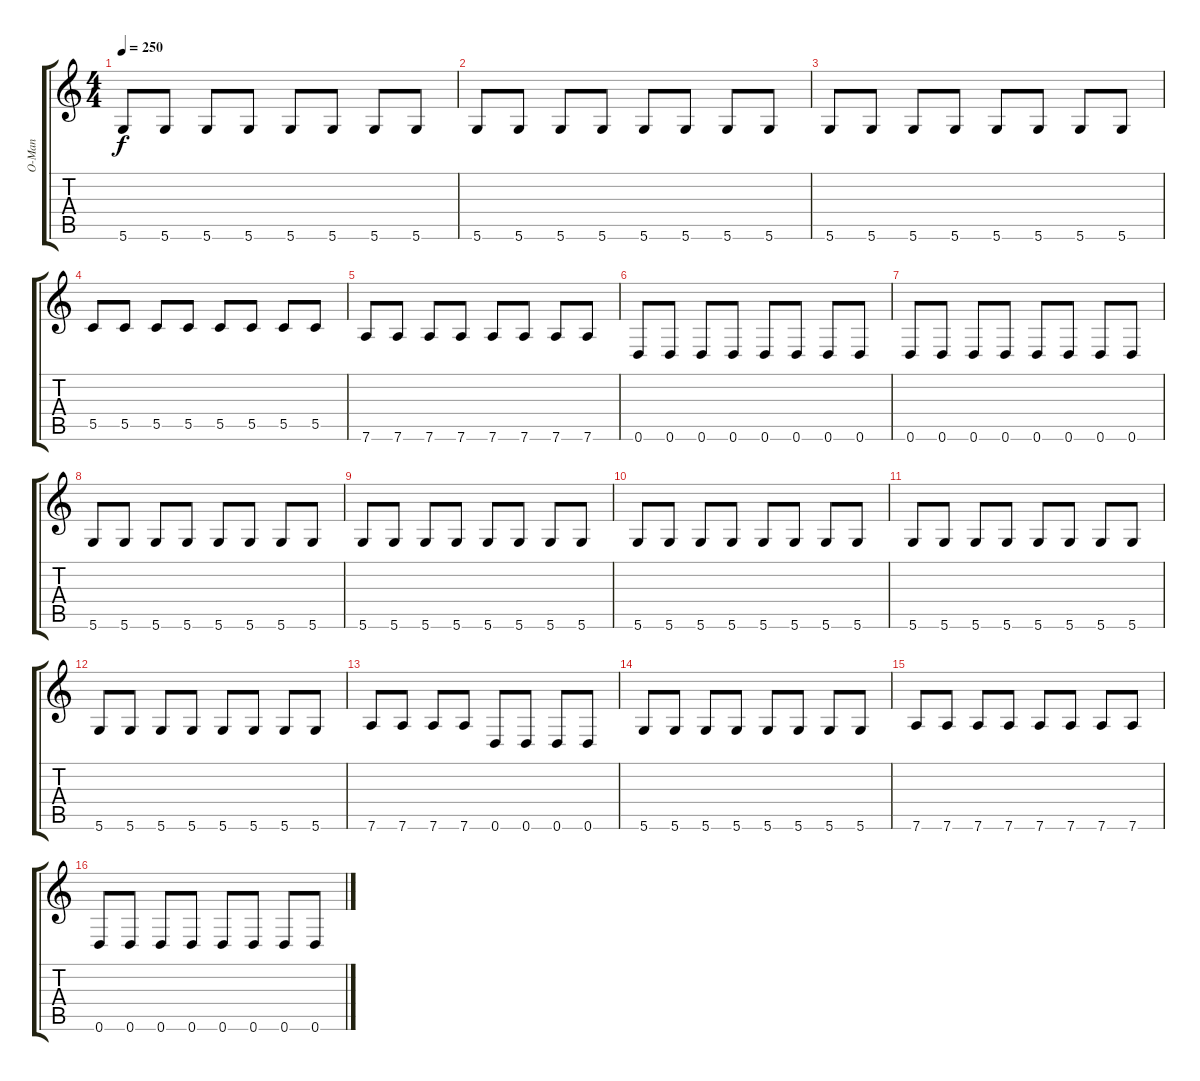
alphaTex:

\track ("O-Man" "O-Man") {instrument distortionguitar}
\staff {score tabs}
\tuning (D4 A3 F3 C3 G2 D2) {hide}
\ts (4 4)
\tempo 250
\clef g2
\ks c
5.6.8{dy f} 5.6.8 5.6.8 5.6.8 5.6.8 5.6.8 5.6.8 5.6.8 |
5.6.8 5.6.8 5.6.8 5.6.8 5.6.8 5.6.8 5.6.8 5.6.8 |
5.6.8 5.6.8 5.6.8 5.6.8 5.6.8 5.6.8 5.6.8 5.6.8 |
5.5.8 5.5.8 5.5.8 5.5.8 5.5.8 5.5.8 5.5.8 5.5.8 |
7.6.8 7.6.8 7.6.8 7.6.8 7.6.8 7.6.8 7.6.8 7.6.8 |
0.6.8 0.6.8 0.6.8 0.6.8 0.6.8 0.6.8 0.6.8 0.6.8 |
0.6.8 0.6.8 0.6.8 0.6.8 0.6.8 0.6.8 0.6.8 0.6.8 |
5.6.8 5.6.8 5.6.8 5.6.8 5.6.8 5.6.8 5.6.8 5.6.8 |
5.6.8 5.6.8 5.6.8 5.6.8 5.6.8 5.6.8 5.6.8 5.6.8 |
5.6.8 5.6.8 5.6.8 5.6.8 5.6.8 5.6.8 5.6.8 5.6.8 |
5.6.8 5.6.8 5.6.8 5.6.8 5.6.8 5.6.8 5.6.8 5.6.8 |
5.6.8 5.6.8 5.6.8 5.6.8 5.6.8 5.6.8 5.6.8 5.6.8 |
7.6.8 7.6.8 7.6.8 7.6.8 0.6.8 0.6.8 0.6.8 0.6.8 |
5.6.8 5.6.8 5.6.8 5.6.8 5.6.8 5.6.8 5.6.8 5.6.8 |
7.6.8 7.6.8 7.6.8 7.6.8 7.6.8 7.6.8 7.6.8 7.6.8 |
0.6.8 0.6.8 0.6.8 0.6.8 0.6.8 0.6.8 0.6.8 0.6.8
